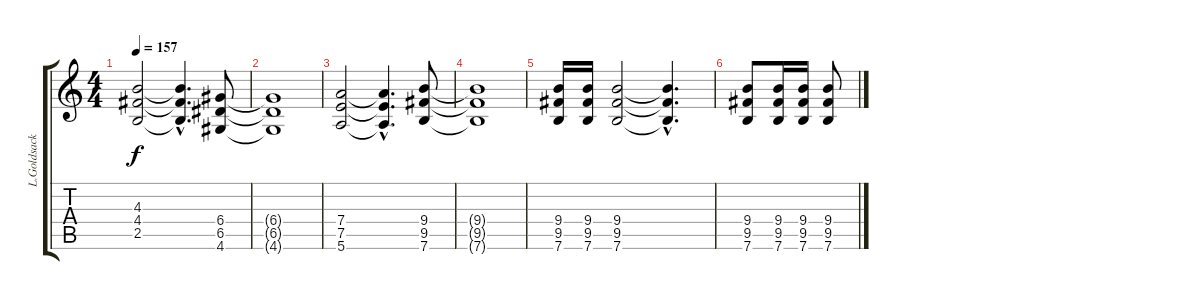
\track ("L.Goldsack" "L.Goldsack") {instrument distortionguitar}
\staff {score tabs}
\tuning (E4 B3 G3 D3 A2 E2) {hide}
\ts (4 4)
\tempo 157
\clef g2
\ks c
(4.3 4.4 2.5).2{dy f volume 13} (4.3{hac t} 4.4{hac t} 2.5{hac t}).4{d} (6.4 6.5 4.6).8 |
(6.4{t} 6.5{t} 4.6{t}).1 |
(7.4 7.5 5.6).2 (7.4{hac t} 7.5{hac t} 5.6{hac t}).4{d} (9.4 9.5 7.6).8 |
(9.4{t} 9.5{t} 7.6{t}).1 |
(9.4 9.5 7.6).16 (9.4 9.5 7.6).16 (9.4 9.5 7.6).2 (9.4{hac t} 9.5{hac t} 7.6{hac t}).4{d} |
(9.4 9.5 7.6).8 (9.4 9.5 7.6).16 (9.4 9.5 7.6).16 (9.4 9.5 7.6).8
